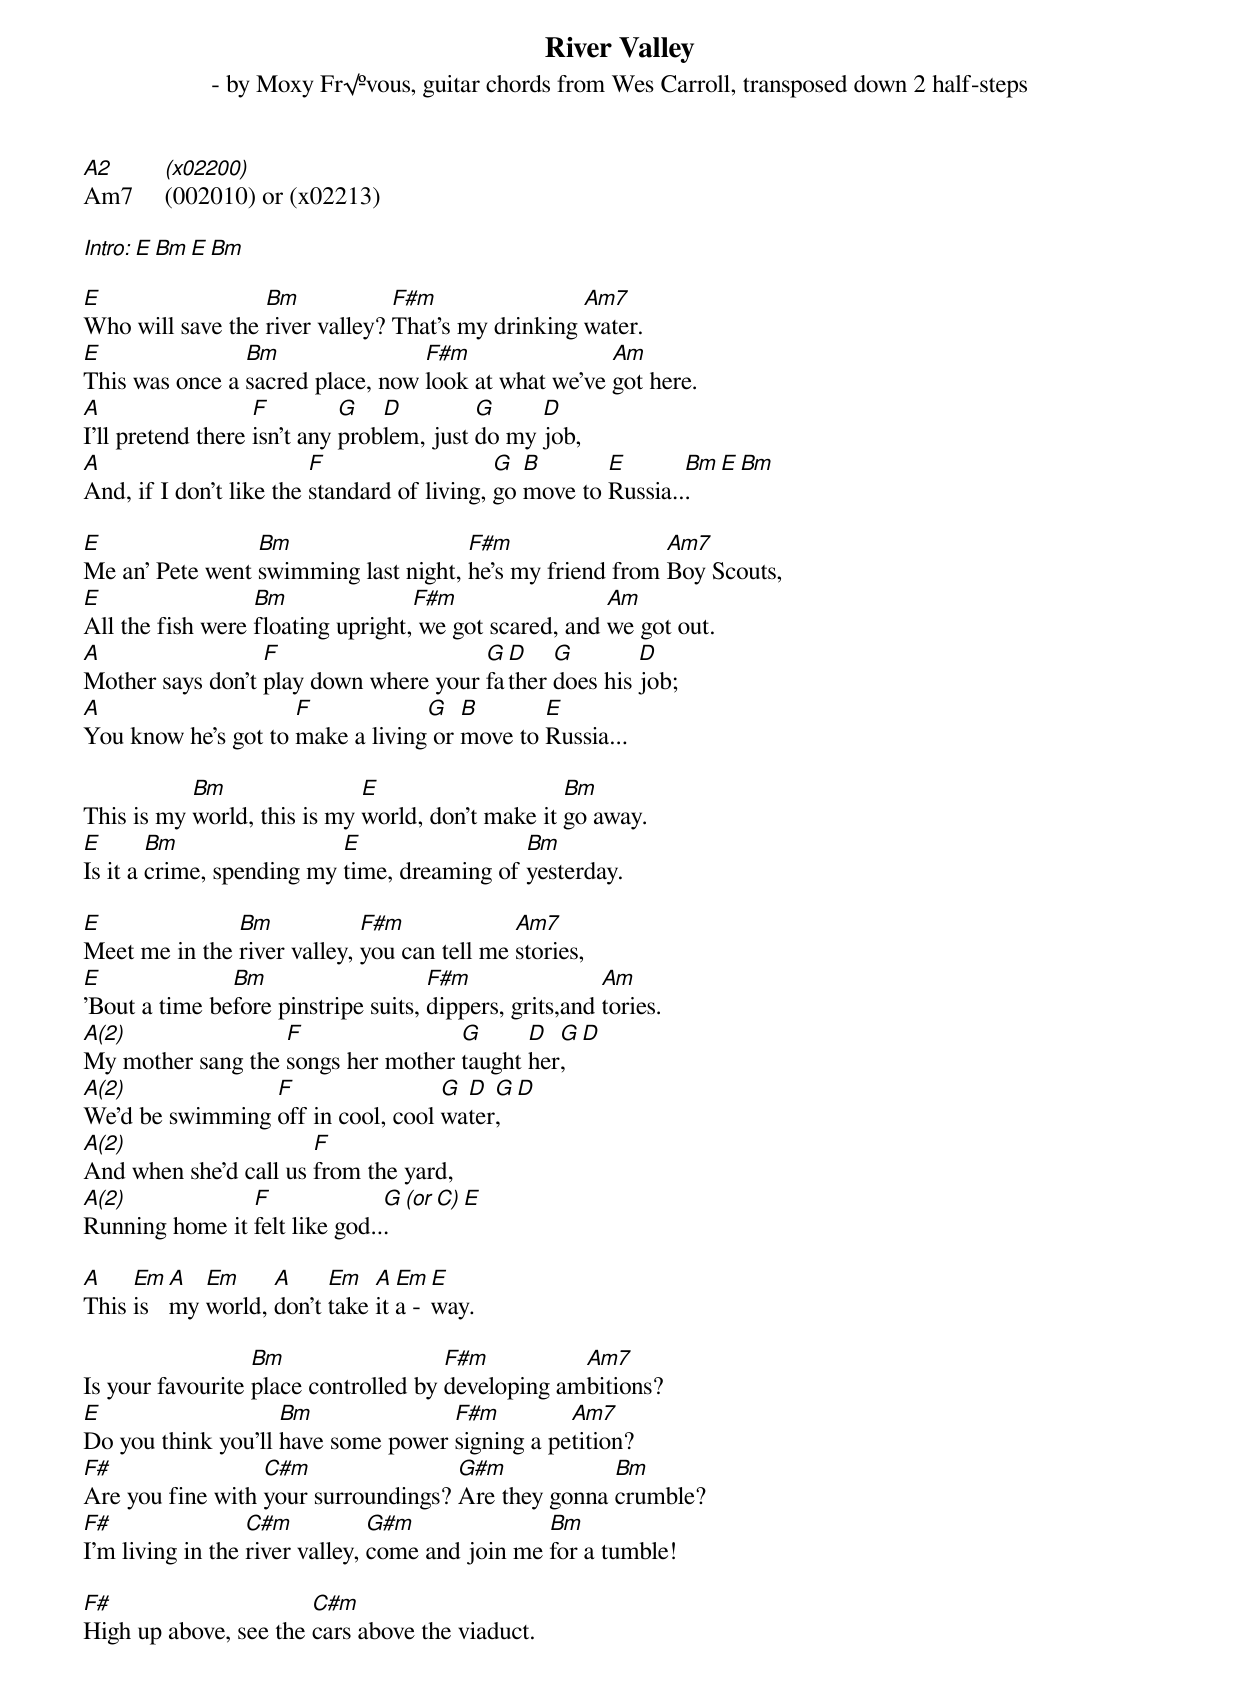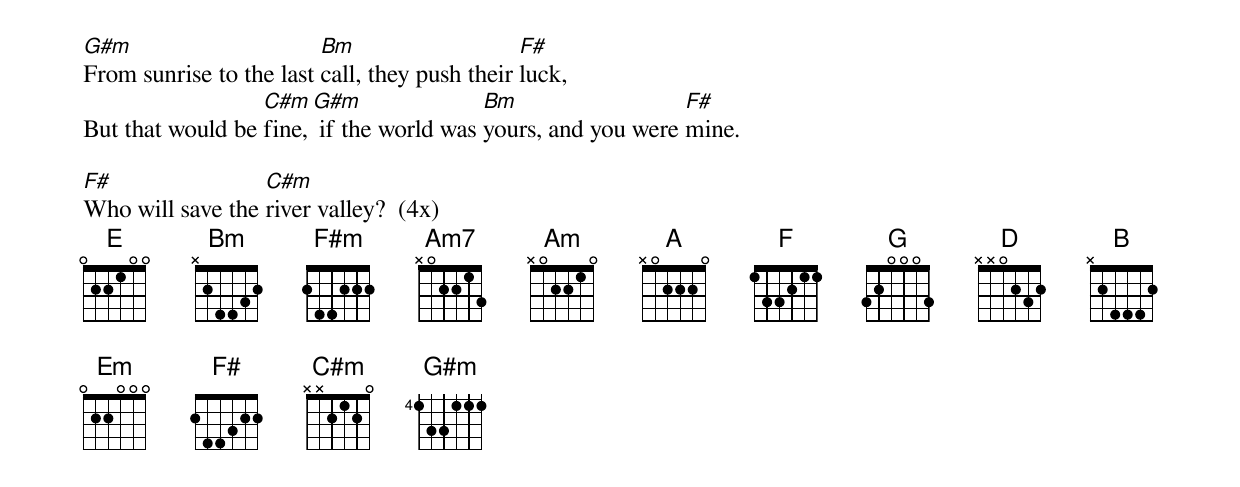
River Valley
 - by Moxy Fr√ºvous, guitar chords from Wes Carroll, transposed down 2 half-steps

A2      (x02200)
Am7     (002010) or (x02213)

Intro: E  Bm  E  Bm

E                 Bm            F#m                Am7
Who will save the river valley? That's my drinking water.
E               Bm                F#m                Am
This was once a sacred place, now look at what we've got here.
A                  F         G   D         G     D
I'll pretend there isn't any problem, just do my job,
A                        F                   G  B       E       Bm  E  Bm
And, if I don't like the standard of living, go move to Russia...

E                Bm                   F#m                 Am7
Me an' Pete went swimming last night, he's my friend from Boy Scouts,
E                 Bm               F#m                 Am
All the fish were floating upright, we got scared, and we got out.
A                 F                    G D    G        D
Mother says don't play down where your father does his job;
A                    F            G   B       E
You know he's got to make a living or move to Russia...

           Bm                E                    Bm
This is my world, this is my world, don't make it go away.
E       Bm                 E                 Bm
Is it a crime, spending my time, dreaming of yesterday.

E              Bm            F#m             Am7
Meet me in the river valley, you can tell me stories,
E              Bm                    F#m                Am
'Bout a time before pinstripe suits, dippers, grits,and tories.
A(2)               F                G      D  G  D
My mother sang the songs her mother taught her,
A(2)             F                 G D  G  D
We'd be swimming off in cool, cool water,
A(2)                   F
And when she'd call us from the yard,
A(2)            F              G (or C)  E
Running home it felt like god...

A    Em  A  Em     A     Em   A  Em  E
This is  my world, don't take it a - way.

                  Bm                  F#m          Am7
Is your favourite place controlled by developing ambitions?
E                   Bm              F#m         Am7
Do you think you'll have some power signing a petition?
F#                C#m                G#m            Bm
Are you fine with your surroundings? Are they gonna crumble?
F#                C#m           G#m              Bm
I'm living in the river valley, come and join me for a tumble!

F#                     C#m
High up above, see the cars above the viaduct.
G#m                      Bm                    F#
From sunrise to the last call, they push their luck,
                  C#m  G#m               Bm                  F#
But that would be fine, if the world was yours, and you were mine.

F#                C#m
Who will save the river valley?  (4x)
